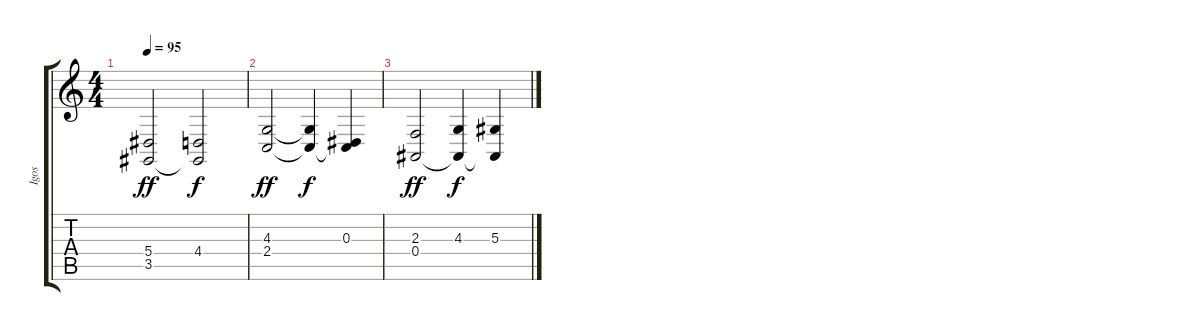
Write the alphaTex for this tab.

\track ("Igos" "Igos") {instrument synthstrings1}
\staff {score tabs}
\tuning (C4 G3 Eb3 Bb2 F2 C2) {hide}
\ts (4 4)
\tempo 95
\clef g2
\ks c
(5.4 3.5).2{dy ff} (4.4 3.5{t}).2{dy f} |
(4.3 2.4).2{dy ff} (4.3{t} 2.4{t}).4{dy f} (0.3 2.4{t}).4 |
(2.3 0.4).2{dy ff} (4.3 0.4{t}).4{dy f} (5.3 0.4{t}).4
